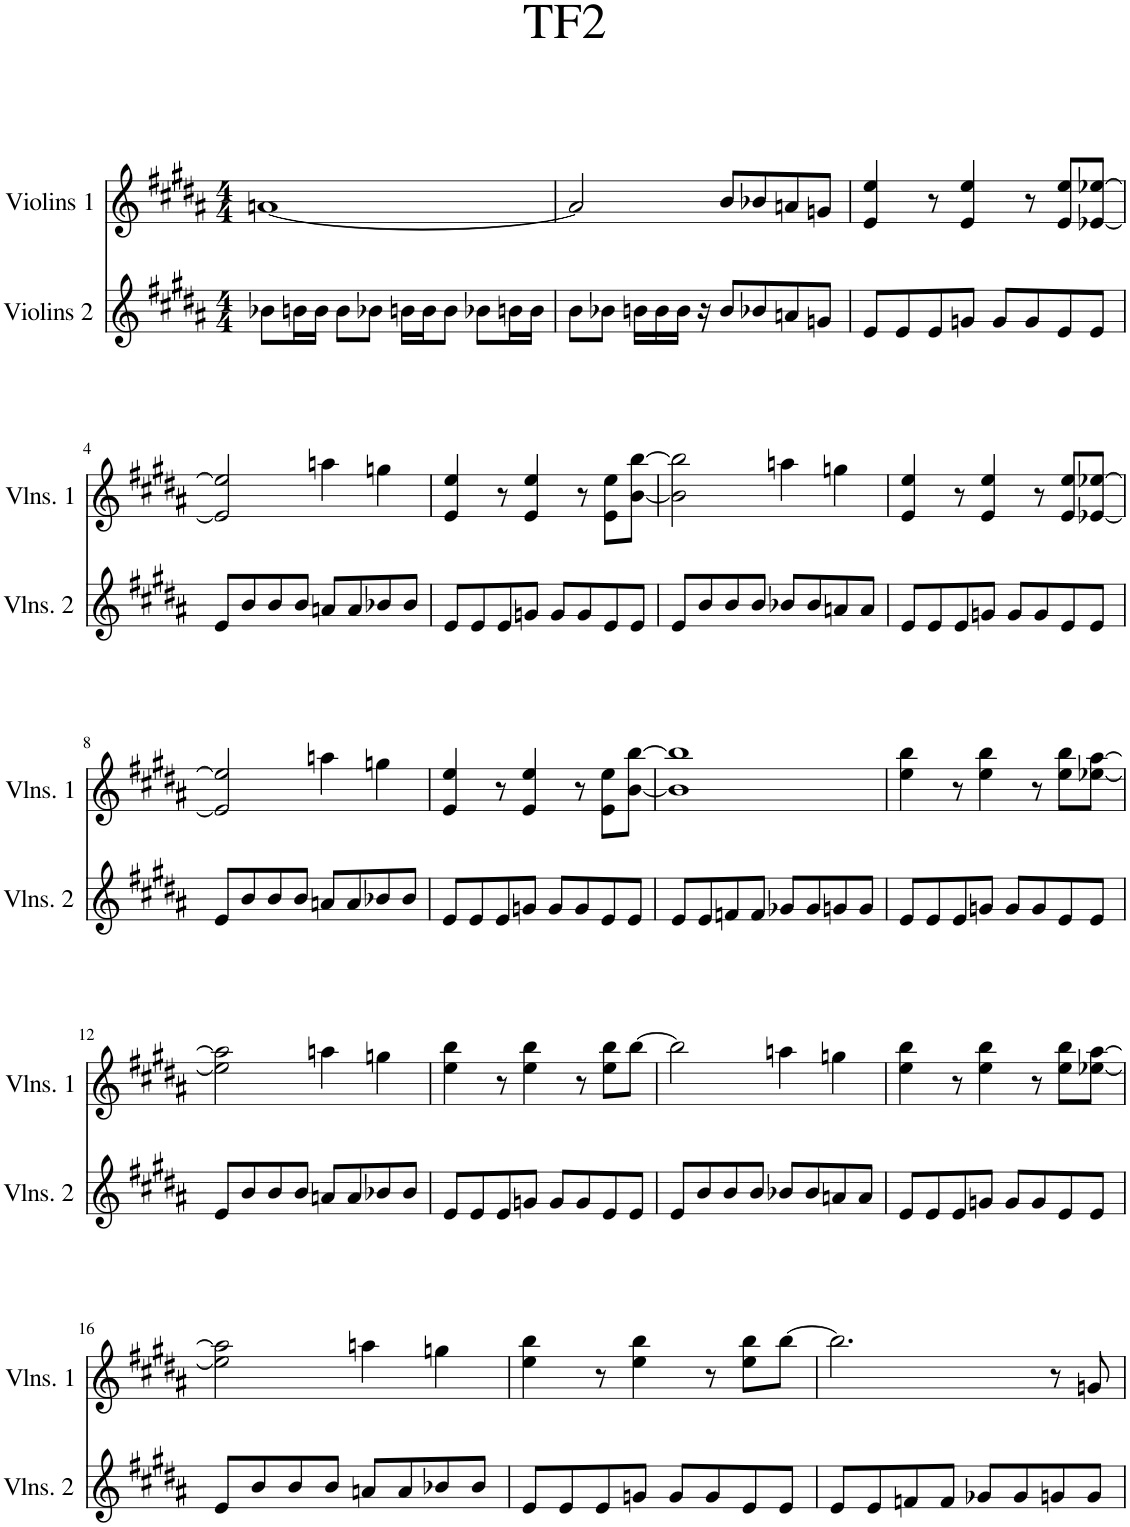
**kern	**kern
*part2	*part1
*staff2	*staff1
*I"Violins 2	*I"Violins 1
*I'Vlns. 2	*I'Vlns. 1
*clefG2	*clefG2
*k[f#c#g#d#a#]	*k[f#c#g#d#a#]
*M4/4	*M4/4
=1	=1
8b-X\L	[1an
16bn\L	.
16b\JJ	.
8b\L	.
8b-X\J	.
16bn\LL	.
16b\J	.
8b\J	.
8b-X\L	.
16bn\L	.
16b\JJ	.
=2	=2
8b\L	2a/]
8b-X\J	.
16bn\LL	.
16b\	.
16b\JJ	.
16r	.
8b/L	8b/L
8b-X/	8b-X/
8an/	8an/
8gn/J	8gn/J
=3	=3
8e/L	4e/ 4ee/
8e/	.
8e/	8r
8gn/J	4e/ 4ee/
8g/L	.
8g/	8r
8e/	8e/ 8ee/L
8e/J	[8e-X/ [8ee-X/J
!!LO:LB:g=z
=4	=4
8e/L	2e-/] 2ee-/]
8b/	.
8b/	.
8b/J	.
8an/L	4aan\
8a/	.
8b-X/	4ggn\
8b-/J	.
=5	=5
8e/L	4e/ 4ee/
8e/	.
8e/	8r
8gn/J	4e/ 4ee/
8g/L	.
8g/	8r
8e/	8e\ 8ee\L
8e/J	[8b\ [8bb\J
=6	=6
8e/L	2b\] 2bb\]
8b/	.
8b/	.
8b/J	.
8b-X/L	4aan\
8b-/	.
8an/	4ggn\
8a/J	.
=7	=7
8e/L	4e/ 4ee/
8e/	.
8e/	8r
8gn/J	4e/ 4ee/
8g/L	.
8g/	8r
8e/	8e/ 8ee/L
8e/J	[8e-X/ [8ee-X/J
!!LO:LB:g=z
=8	=8
8e/L	2e-/] 2ee-/]
8b/	.
8b/	.
8b/J	.
8an/L	4aan\
8a/	.
8b-X/	4ggn\
8b-/J	.
=9	=9
8e/L	4e/ 4ee/
8e/	.
8e/	8r
8gn/J	4e/ 4ee/
8g/L	.
8g/	8r
8e/	8e\ 8ee\L
8e/J	[8b\ [8bb\J
=10	=10
8e/L	1b] 1bb]
8e/	.
8fn/	.
8f/J	.
8g-X/L	.
8g-/	.
8gn/	.
8g/J	.
=11	=11
8e/L	4ee\ 4bb\
8e/	.
8e/	8r
8gn/J	4ee\ 4bb\
8g/L	.
8g/	8r
8e/	8ee\ 8bb\L
8e/J	[8ee-X\ [8aa#\J
!!LO:LB:g=z
=12	=12
8e/L	2ee-\] 2aa#\]
8b/	.
8b/	.
8b/J	.
8an/L	4aan\
8a/	.
8b-X/	4ggn\
8b-/J	.
=13	=13
8e/L	4ee\ 4bb\
8e/	.
8e/	8r
8gn/J	4ee\ 4bb\
8g/L	.
8g/	8r
8e/	8ee\ 8bb\L
8e/J	[8bb\J
=14	=14
8e/L	2bb\]
8b/	.
8b/	.
8b/J	.
8b-X/L	4aan\
8b-/	.
8an/	4ggn\
8a/J	.
=15	=15
8e/L	4ee\ 4bb\
8e/	.
8e/	8r
8gn/J	4ee\ 4bb\
8g/L	.
8g/	8r
8e/	8ee\ 8bb\L
8e/J	[8ee-X\ [8aa#\J
!!LO:LB:g=z
=16	=16
8e/L	2ee-\] 2aa#\]
8b/	.
8b/	.
8b/J	.
8an/L	4aan\
8a/	.
8b-X/	4ggn\
8b-/J	.
=17	=17
8e/L	4ee\ 4bb\
8e/	.
8e/	8r
8gn/J	4ee\ 4bb\
8g/L	.
8g/	8r
8e/	8ee\ 8bb\L
8e/J	[8bb\J
=18	=18
8e/L	2.bb\]
8e/	.
8fn/	.
8f/J	.
8g-X/L	.
8g-/	.
8gn/	8r
8g/J	8gn/
=	=
*-	*-
